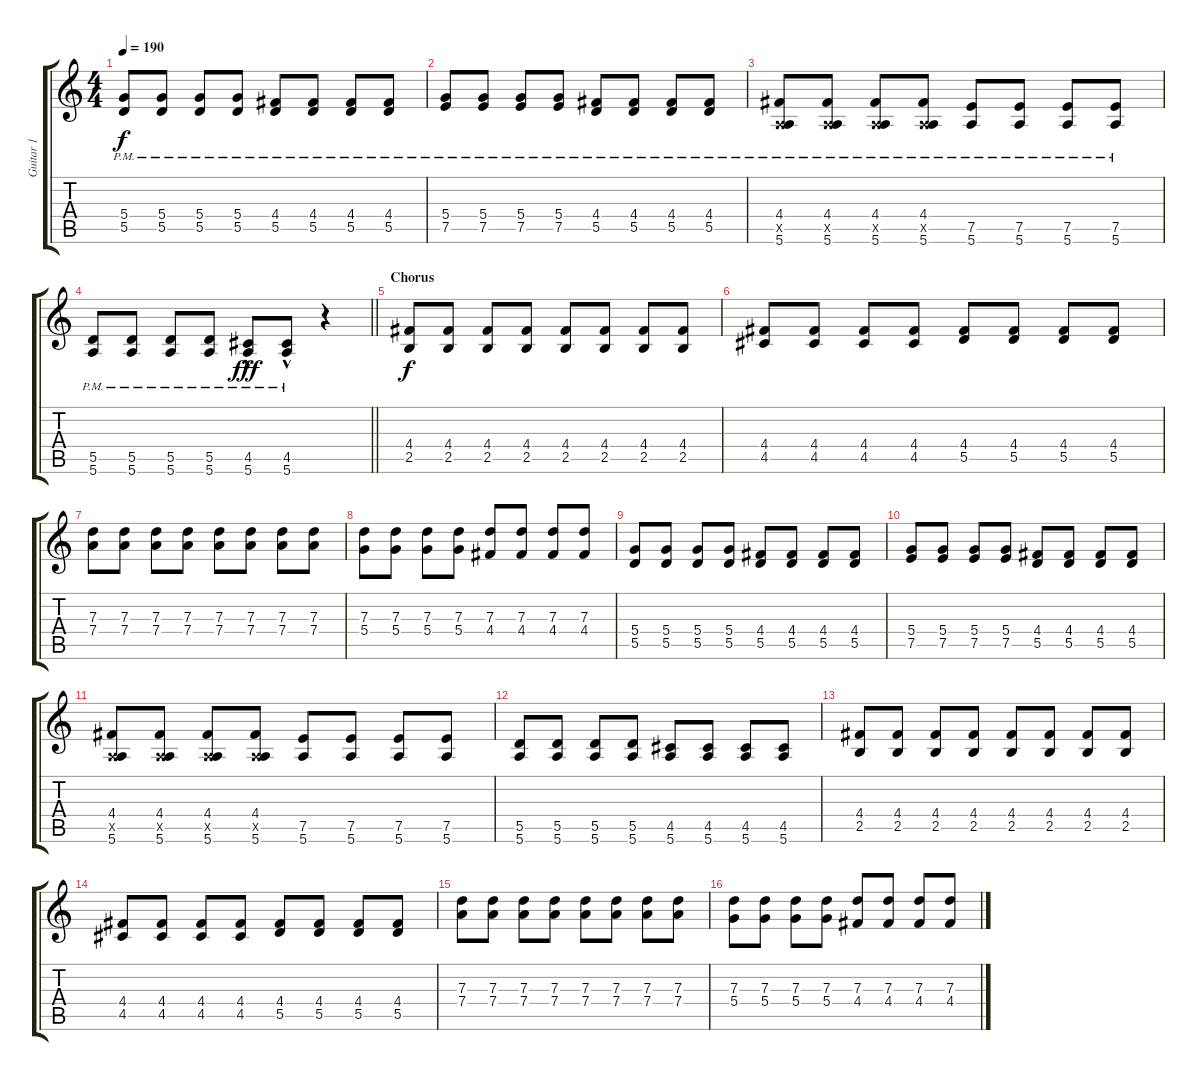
\track ("Guitar 1" "Guitar 1") {instrument overdrivenguitar}
\staff {score tabs}
\tuning (E4 B3 G3 D3 A2 E2) {hide}
\ts (4 4)
\tempo 190
\clef g2
\ks c
(5.4{pm} 5.5{pm}).8{dy f} (5.4{pm} 5.5{pm}).8 (5.4{pm} 5.5{pm}).8 (5.4{pm} 5.5{pm}).8 (4.4{pm} 5.5{pm}).8 (4.4{pm} 5.5{pm}).8 (4.4{pm} 5.5{pm}).8 (4.4{pm} 5.5{pm}).8 |
(5.4{pm} 7.5{pm}).8 (5.4{pm} 7.5{pm}).8 (5.4{pm} 7.5{pm}).8 (5.4{pm} 7.5{pm}).8 (4.4{pm} 5.5{pm}).8 (4.4{pm} 5.5{pm}).8 (4.4{pm} 5.5{pm}).8 (4.4{pm} 5.5{pm}).8 |
(4.4{pm} 0.5{x} 5.6{pm}).8 (4.4{pm} 0.5{x} 5.6{pm}).8 (4.4{pm} 0.5{x} 5.6{pm}).8 (4.4{pm} 0.5{x} 5.6{pm}).8 (7.5{pm} 5.6{pm}).8 (7.5{pm} 5.6{pm}).8 (7.5{pm} 5.6{pm}).8 (7.5{pm} 5.6{pm}).8 |
\barLineRight lightlight
(5.5{pm} 5.6{pm}).8 (5.5{pm} 5.6{pm}).8 (5.5{pm} 5.6{pm}).8 (5.5{pm} 5.6{pm}).8 (4.5{hac pm} 5.6{hac pm}).8{dy fff} (4.5{hac pm} 5.6{hac pm}).8 r.4 |
\section ("" "Chorus")
(4.4 2.5).8{dy f} (4.4 2.5).8 (4.4 2.5).8 (4.4 2.5).8 (4.4 2.5).8 (4.4 2.5).8 (4.4 2.5).8 (4.4 2.5).8 |
(4.4 4.5).8 (4.4 4.5).8 (4.4 4.5).8 (4.4 4.5).8 (4.4 5.5).8 (4.4 5.5).8 (4.4 5.5).8 (4.4 5.5).8 |
(7.3 7.4).8 (7.3 7.4).8 (7.3 7.4).8 (7.3 7.4).8 (7.3 7.4).8 (7.3 7.4).8 (7.3 7.4).8 (7.3 7.4).8 |
(7.3 5.4).8 (7.3 5.4).8 (7.3 5.4).8 (7.3 5.4).8 (7.3 4.4).8 (7.3 4.4).8 (7.3 4.4).8 (7.3 4.4).8 |
(5.4 5.5).8 (5.4 5.5).8 (5.4 5.5).8 (5.4 5.5).8 (4.4 5.5).8 (4.4 5.5).8 (4.4 5.5).8 (4.4 5.5).8 |
(5.4 7.5).8 (5.4 7.5).8 (5.4 7.5).8 (5.4 7.5).8 (4.4 5.5).8 (4.4 5.5).8 (4.4 5.5).8 (4.4 5.5).8 |
(4.4 0.5{x} 5.6).8 (4.4 0.5{x} 5.6).8 (4.4 0.5{x} 5.6).8 (4.4 0.5{x} 5.6).8 (7.5 5.6).8 (7.5 5.6).8 (7.5 5.6).8 (7.5 5.6).8 |
(5.5 5.6).8 (5.5 5.6).8 (5.5 5.6).8 (5.5 5.6).8 (4.5 5.6).8 (4.5 5.6).8 (4.5 5.6).8 (4.5 5.6).8 |
(4.4 2.5).8 (4.4 2.5).8 (4.4 2.5).8 (4.4 2.5).8 (4.4 2.5).8 (4.4 2.5).8 (4.4 2.5).8 (4.4 2.5).8 |
(4.4 4.5).8 (4.4 4.5).8 (4.4 4.5).8 (4.4 4.5).8 (4.4 5.5).8 (4.4 5.5).8 (4.4 5.5).8 (4.4 5.5).8 |
(7.3 7.4).8 (7.3 7.4).8 (7.3 7.4).8 (7.3 7.4).8 (7.3 7.4).8 (7.3 7.4).8 (7.3 7.4).8 (7.3 7.4).8 |
(7.3 5.4).8 (7.3 5.4).8 (7.3 5.4).8 (7.3 5.4).8 (7.3 4.4).8 (7.3 4.4).8 (7.3 4.4).8 (7.3 4.4).8
